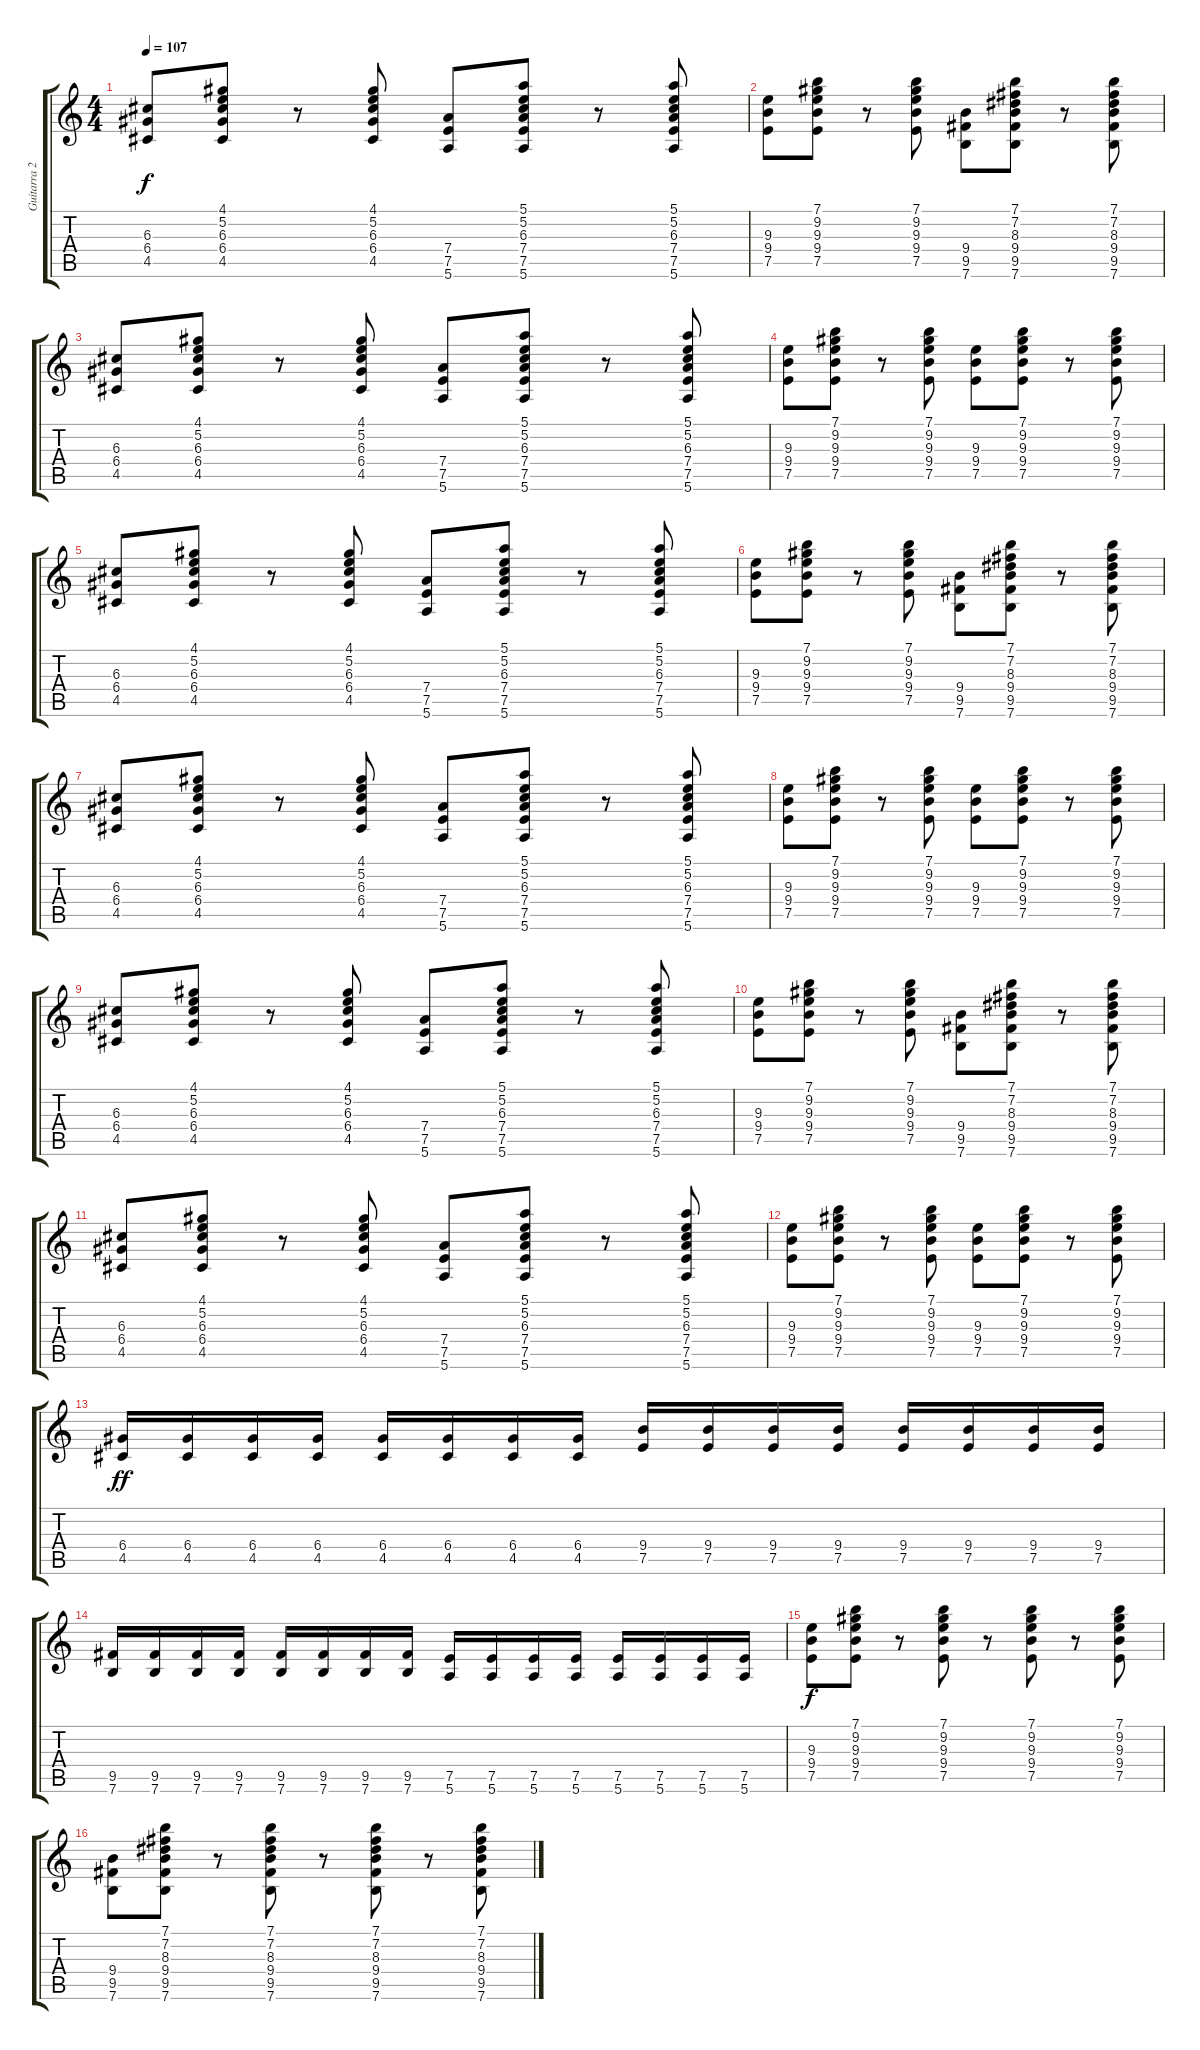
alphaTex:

\track ("Guitarra 2" "Guitarra 2") {instrument electricguitarjazz}
\staff {score tabs}
\tuning (E4 B3 G3 D3 A2 E2) {hide}
\ts (4 4)
\tempo 107
\clef g2
\ks c
(6.3 6.4 4.5).8{dy f} (4.1 5.2 6.3 6.4 4.5).8 r.8 (4.1 5.2 6.3 6.4 4.5).8 (7.4 7.5 5.6).8 (5.1 5.2 6.3 7.4 7.5 5.6).8 r.8 (5.1 5.2 6.3 7.4 7.5 5.6).8 |
(9.3 9.4 7.5).8 (7.1 9.2 9.3 9.4 7.5).8 r.8 (7.1 9.2 9.3 9.4 7.5).8 (9.4 9.5 7.6).8 (7.1 7.2 8.3 9.4 9.5 7.6).8 r.8 (7.1 7.2 8.3 9.4 9.5 7.6).8 |
(6.3 6.4 4.5).8 (4.1 5.2 6.3 6.4 4.5).8 r.8 (4.1 5.2 6.3 6.4 4.5).8 (7.4 7.5 5.6).8 (5.1 5.2 6.3 7.4 7.5 5.6).8 r.8 (5.1 5.2 6.3 7.4 7.5 5.6).8 |
(9.3 9.4 7.5).8 (7.1 9.2 9.3 9.4 7.5).8 r.8 (7.1 9.2 9.3 9.4 7.5).8 (9.3 9.4 7.5).8 (7.1 9.2 9.3 9.4 7.5).8 r.8 (7.1 9.2 9.3 9.4 7.5).8 |
(6.3 6.4 4.5).8 (4.1 5.2 6.3 6.4 4.5).8 r.8 (4.1 5.2 6.3 6.4 4.5).8 (7.4 7.5 5.6).8 (5.1 5.2 6.3 7.4 7.5 5.6).8 r.8 (5.1 5.2 6.3 7.4 7.5 5.6).8 |
(9.3 9.4 7.5).8 (7.1 9.2 9.3 9.4 7.5).8 r.8 (7.1 9.2 9.3 9.4 7.5).8 (9.4 9.5 7.6).8 (7.1 7.2 8.3 9.4 9.5 7.6).8 r.8 (7.1 7.2 8.3 9.4 9.5 7.6).8 |
(6.3 6.4 4.5).8 (4.1 5.2 6.3 6.4 4.5).8 r.8 (4.1 5.2 6.3 6.4 4.5).8 (7.4 7.5 5.6).8 (5.1 5.2 6.3 7.4 7.5 5.6).8 r.8 (5.1 5.2 6.3 7.4 7.5 5.6).8 |
(9.3 9.4 7.5).8 (7.1 9.2 9.3 9.4 7.5).8 r.8 (7.1 9.2 9.3 9.4 7.5).8 (9.3 9.4 7.5).8 (7.1 9.2 9.3 9.4 7.5).8 r.8 (7.1 9.2 9.3 9.4 7.5).8 |
(6.3 6.4 4.5).8 (4.1 5.2 6.3 6.4 4.5).8 r.8 (4.1 5.2 6.3 6.4 4.5).8 (7.4 7.5 5.6).8 (5.1 5.2 6.3 7.4 7.5 5.6).8 r.8 (5.1 5.2 6.3 7.4 7.5 5.6).8 |
(9.3 9.4 7.5).8 (7.1 9.2 9.3 9.4 7.5).8 r.8 (7.1 9.2 9.3 9.4 7.5).8 (9.4 9.5 7.6).8 (7.1 7.2 8.3 9.4 9.5 7.6).8 r.8 (7.1 7.2 8.3 9.4 9.5 7.6).8 |
(6.3 6.4 4.5).8 (4.1 5.2 6.3 6.4 4.5).8 r.8 (4.1 5.2 6.3 6.4 4.5).8 (7.4 7.5 5.6).8 (5.1 5.2 6.3 7.4 7.5 5.6).8 r.8 (5.1 5.2 6.3 7.4 7.5 5.6).8 |
(9.3 9.4 7.5).8 (7.1 9.2 9.3 9.4 7.5).8 r.8 (7.1 9.2 9.3 9.4 7.5).8 (9.3 9.4 7.5).8 (7.1 9.2 9.3 9.4 7.5).8 r.8 (7.1 9.2 9.3 9.4 7.5).8 |
(6.4 4.5).16{dy ff} (6.4 4.5).16 (6.4 4.5).16 (6.4 4.5).16 (6.4 4.5).16 (6.4 4.5).16 (6.4 4.5).16 (6.4 4.5).16 (9.4 7.5).16 (9.4 7.5).16 (9.4 7.5).16 (9.4 7.5).16 (9.4 7.5).16 (9.4 7.5).16 (9.4 7.5).16 (9.4 7.5).16 |
(9.5 7.6).16 (9.5 7.6).16 (9.5 7.6).16 (9.5 7.6).16 (9.5 7.6).16 (9.5 7.6).16 (9.5 7.6).16 (9.5 7.6).16 (7.5 5.6).16 (7.5 5.6).16 (7.5 5.6).16 (7.5 5.6).16 (7.5 5.6).16 (7.5 5.6).16 (7.5 5.6).16 (7.5 5.6).16 |
(9.3 9.4 7.5).8{dy f} (7.1 9.2 9.3 9.4 7.5).8 r.8 (7.1 9.2 9.3 9.4 7.5).8 r.8 (7.1 9.2 9.3 9.4 7.5).8 r.8 (7.1 9.2 9.3 9.4 7.5).8 |
(9.4 9.5 7.6).8 (7.1 7.2 8.3 9.4 9.5 7.6).8 r.8 (7.1 7.2 8.3 9.4 9.5 7.6).8 r.8 (7.1 7.2 8.3 9.4 9.5 7.6).8 r.8 (7.1 7.2 8.3 9.4 9.5 7.6).8
